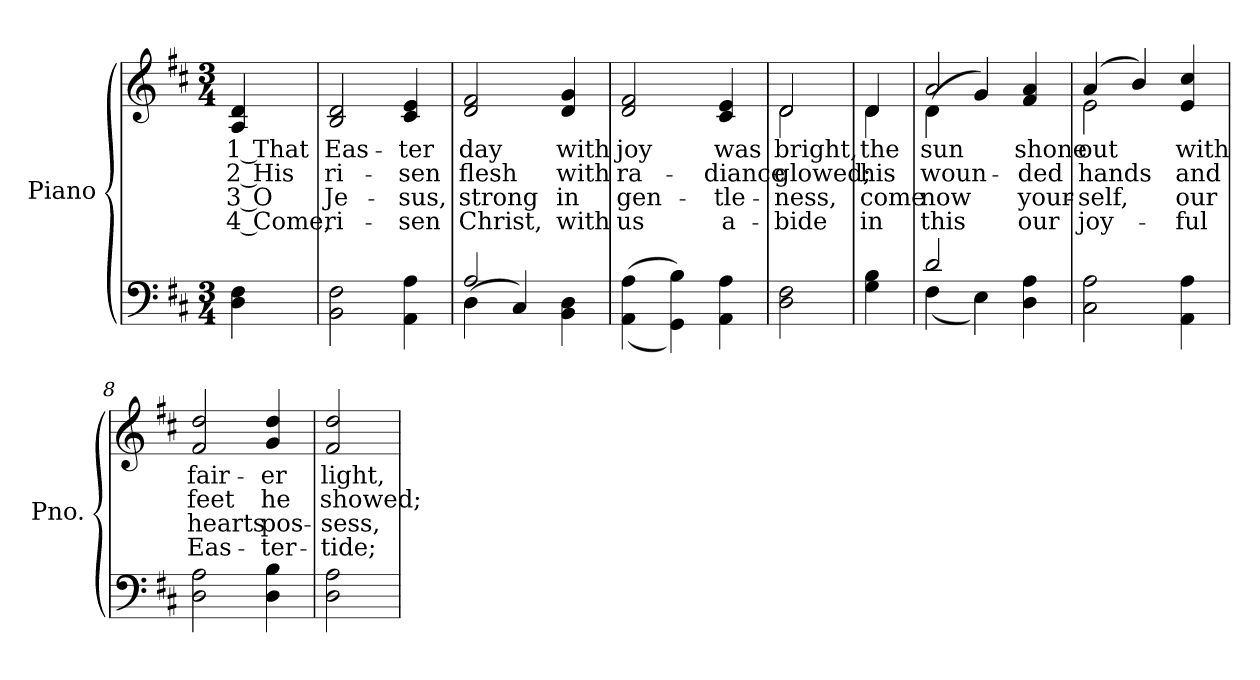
**kern	**kern	**text	**text	**text	**text
*part2	*part1	*part1	*part1	*part1	*part1
*staff2	*staff1	*staff1	*staff1	*staff1	*staff1
*I"Piano	*I"Piano	*	*	*	*
*I'Pno.	*I'Pno.	*	*	*	*
!!LO:PB:g=z
*clefF4	*clefG2	*	*	*	*
*k[f#c#]	*k[f#c#]	*	*	*	*
*D:	*D:	*	*	*	*
*M3/4	*M3/4	*	*	*	*
=	=	=	=	=	=
!	!	!LO:LY:b:color=#000000	!LO:LY:b:color=#000000	!LO:LY:b:color=#000000	!LO:LY:b:color=#000000
4Di\ 4F#i	4Ai/ 4di	1 That	2 His	3 O	4 Come,
=1	=1	=1	=1	=1	=1
!	!	!LO:LY:b:color=#000000	!LO:LY:b:color=#000000	!LO:LY:b:color=#000000	!LO:LY:b:color=#000000
2BBi\ 2F#i	2Bi/ 2di	Eas-	ri-	Je-	-ri-
!	!	!LO:LY:b:color=#000000	!LO:LY:b:color=#000000	!LO:LY:b:color=#000000	!LO:LY:b:color=#000000
4AAi\ 4Ai	4c#i/ 4ei	-ter	-sen	-sus,	sen
=2	=2	=2	=2	=2	=2
*^	*	*	*	*	*
!	!	!	!LO:LY:b:color=#000000	!LO:LY:b:color=#000000	!LO:LY:b:color=#000000	!LO:LY:b:color=#000000
2Ai/	(4Di\	2di/ 2f#i	day	flesh	strong	Christ,
.	4C#i/)	.	.	.	.	.
!	!	!	!LO:LY:b:color=#000000	!LO:LY:b:color=#000000	!LO:LY:b:color=#000000	!LO:LY:b:color=#000000
4BBi\ 4Di	4ryy	4di/ 4gi	with	with	in	with
*v	*v	*	*	*	*	*
=3	=3	=3	=3	=3	=3
*^	*	*	*	*	*
!	!	!	!LO:LY:b:color=#000000	!LO:LY:b:color=#000000	!LO:LY:b:color=#000000	!LO:LY:b:color=#000000
*v	*v	*	*	*	*	*
((4AAi\ 4Ai	2di/ 2f#i	joy	ra-	gen-	-us
4GGi\ 4Bi))	.	.	.	.	.
!	!	!LO:LY:b:color=#000000	!LO:LY:b:color=#000000	!LO:LY:b:color=#000000	!LO:LY:b:color=#000000
4AAi\ 4Ai	4c#i/ 4ei	was	-diance	tle-	-a-
=4	=4	=4	=4	=4	=4
!	!	!LO:LY:b:color=#000000	!LO:LY:b:color=#000000	!LO:LY:b:color=#000000	!LO:LY:b:color=#000000
*	*^	*	*	*	*
2Di\ 2F#i	2di/	2di\	bright,	glowed;	-ness,	bide
!!LO:LB:g=z	!!
=5	=5	=5	=5	=5	=5	=5
!	!	!	!LO:LY:b:color=#000000	!LO:LY:b:color=#000000	!LO:LY:b:color=#000000	!LO:LY:b:color=#000000
4Gi\ 4Bi	4di/	4di\	the	his	come	in
=6	=6	=6	=6	=6	=6	=6
*^	*	*	*	*	*	*
!	!	!	!	!LO:LY:b:color=#000000	!LO:LY:b:color=#000000	!LO:LY:b:color=#000000	!LO:LY:b:color=#000000
2di/	(4F#i\	2ai/	(4di\	sun	woun-	now	this
.	4Ei\)	.	4gi/)	.	.	.	.
!	!	!	!	!LO:LY:b:color=#000000	!LO:LY:b:color=#000000	!LO:LY:b:color=#000000	!LO:LY:b:color=#000000
4Di\ 4Ai	4ryy	4f#i/ 4ai	4ryy	shone	-ded	your-	-our
*v	*v	*	*	*	*	*	*
=7	=7	=7	=7	=7	=7	=7
*^	*	*	*	*	*	*
!	!	!	!	!LO:LY:b:color=#000000	!LO:LY:b:color=#000000	!LO:LY:b:color=#000000	!LO:LY:b:color=#000000
*v	*v	*	*	*	*	*	*
2C#i\ 2Ai	(4ai/	2ei\	out	hands	self,	joy-
.	4bi/)	.	.	.	.	.
!	!	!	!LO:LY:b:color=#000000	!LO:LY:b:color=#000000	!LO:LY:b:color=#000000	!LO:LY:b:color=#000000
4AAi\ 4Ai	4ei/ 4cc#i	4ryy	with	and	-our	ful
*	*v	*v	*	*	*	*
=8	=8	=8	=8	=8	=8
*	*^	*	*	*	*
!	!	!	!LO:LY:b:color=#000000	!LO:LY:b:color=#000000	!LO:LY:b:color=#000000	!LO:LY:b:color=#000000
*	*v	*v	*	*	*	*
2Di\ 2Ai	2f#i/ 2ddi	fair-	feet	hearts	Eas-
!	!	!LO:LY:b:color=#000000	!LO:LY:b:color=#000000	!LO:LY:b:color=#000000	!LO:LY:b:color=#000000
4Di\ 4Bi	4gi/ 4ddi	-er	he	-pos-	-ter-
=9	=9	=9	=9	=9	=9
!	!	!LO:LY:b:color=#000000	!LO:LY:b:color=#000000	!LO:LY:b:color=#000000	!LO:LY:b:color=#000000
2Di\ 2Ai	2f#i/ 2ddi	light,	showed;	-sess,	tide;
=	=	=	=	=	=
*-	*-	*-	*-	*-	*-
